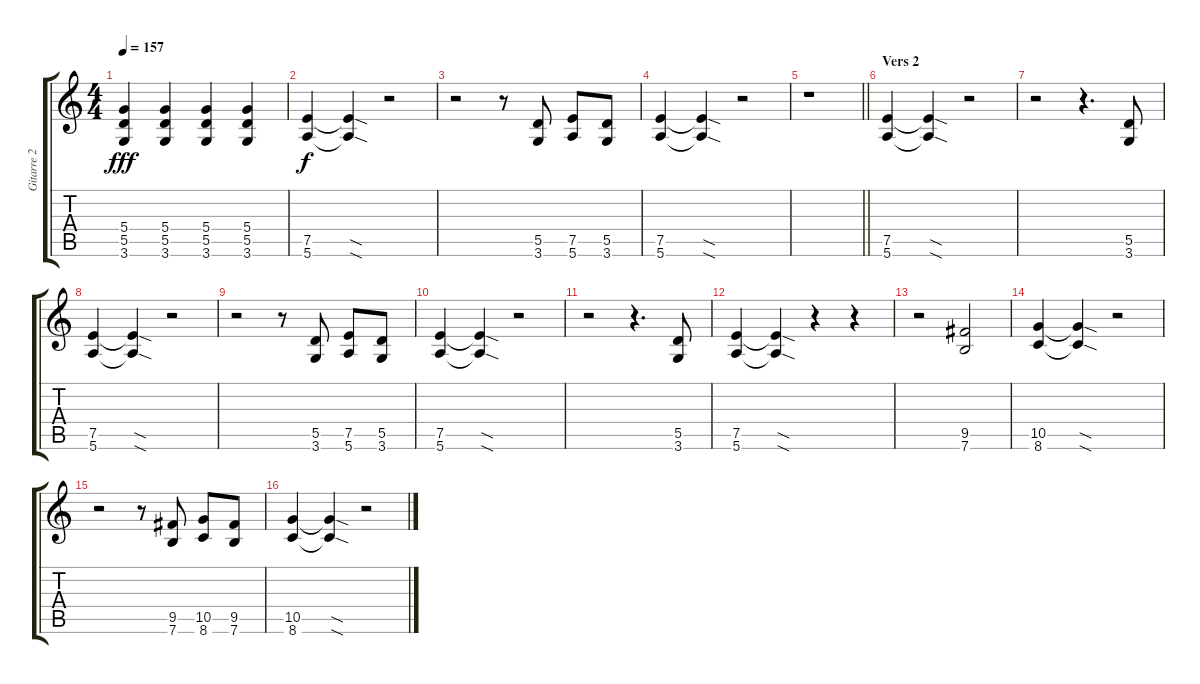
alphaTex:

\track ("Gitarre 2" "Gitarre 2") {instrument distortionguitar}
\staff {score tabs}
\tuning (E4 B3 G3 D3 A2 E2) {hide}
\ts (4 4)
\tempo 157
\clef g2
\ks c
(5.4 5.5 3.6).4{dy fff} (5.4 5.5 3.6).4 (5.4 5.5 3.6).4 (5.4 5.5 3.6).4 |
(7.5 5.6).4{dy f} (7.5{sod t} 5.6{sod t}).4 r.2 |
r.2 r.8 (5.5 3.6).8 (7.5 5.6).8 (5.5 3.6).8 |
(7.5 5.6).4 (7.5{sod t} 5.6{sod t}).4 r.2 |
\barLineRight lightlight
r.1 |
\section ("" "Vers 2")
(7.5 5.6).4 (7.5{sod t} 5.6{sod t}).4 r.2 |
r.2 r.4{d} (5.5 3.6).8 |
(7.5 5.6).4 (7.5{sod t} 5.6{sod t}).4 r.2 |
r.2 r.8 (5.5 3.6).8 (7.5 5.6).8 (5.5 3.6).8 |
(7.5 5.6).4 (7.5{sod t} 5.6{sod t}).4 r.2 |
r.2 r.4{d} (5.5 3.6).8 |
(7.5 5.6).4 (7.5{sod t} 5.6{sod t}).4 r.4 r.4 |
r.2 (9.5 7.6).2 |
(10.5 8.6).4 (10.5{sod t} 8.6{sod t}).4 r.2 |
r.2 r.8 (9.5 7.6).8 (10.5 8.6).8 (9.5 7.6).8 |
(10.5 8.6).4 (10.5{sod t} 8.6{sod t}).4 r.2
